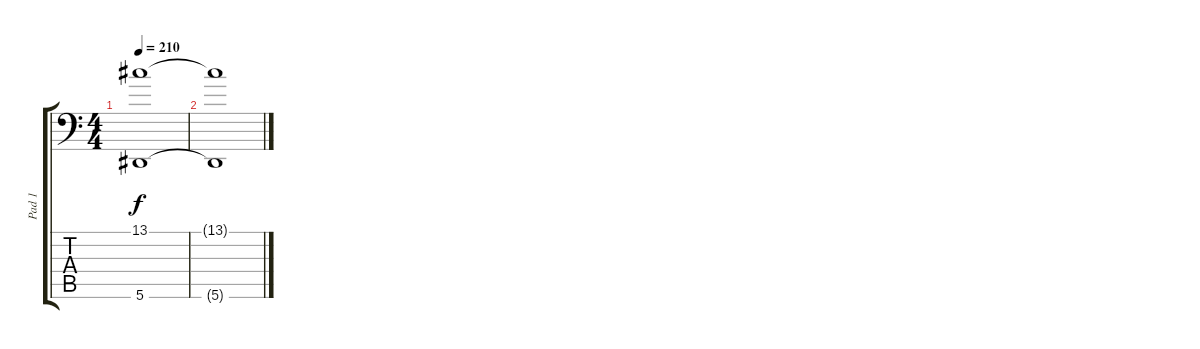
\track ("Pad 1" "Pad 1") {instrument pad2warm}
\staff {score tabs}
\tuning (C4 G3 Eb3 Bb2 F2 Bb1) {hide}
\ts (4 4)
\tempo 210
\clef f4
\ks c
(13.1{t} 5.6{t}).1{dy f} |
(13.1{t} 5.6{t}).1
